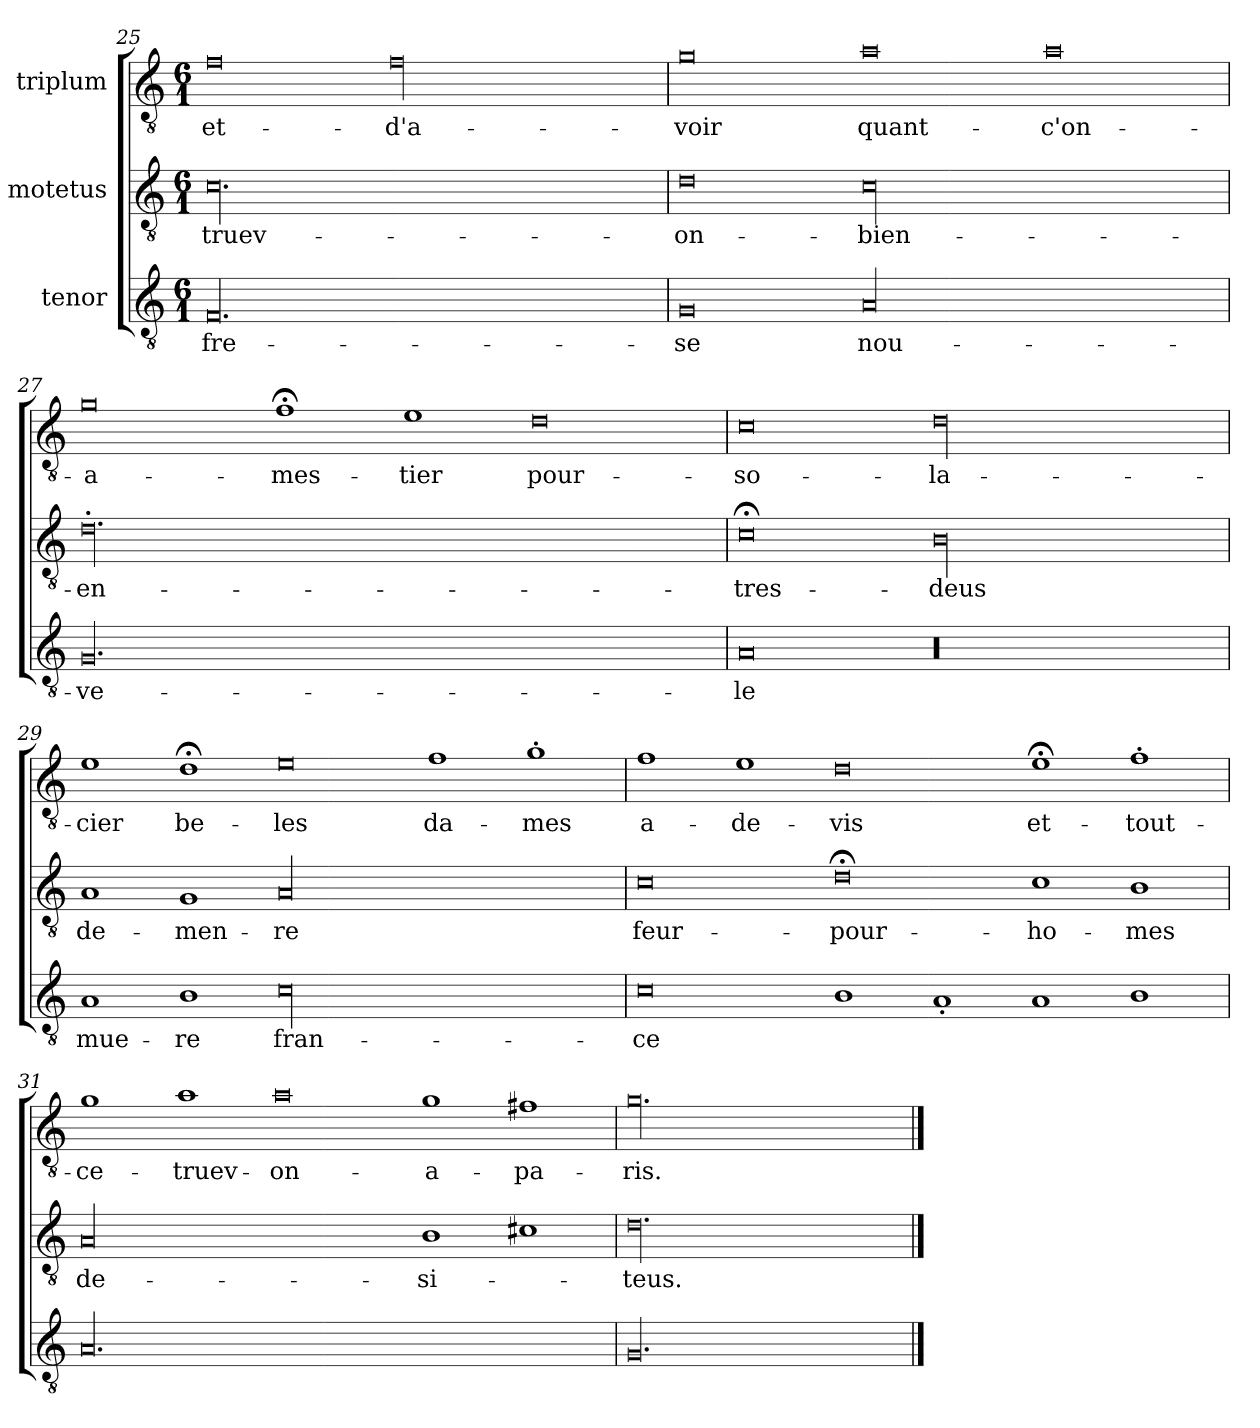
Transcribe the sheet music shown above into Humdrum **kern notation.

**kern	**text	**kern	**text	**kern	**text
*part3	*part3	*part2	*part2	*part1	*part1
*staff3	*staff3	*staff2	*staff2	*staff1	*staff1
*I"tenor	*	*I"motetus	*	*I"triplum	*
*clefGv2	*	*clefGv2	*	*clefGv2	*
*k[]	*	*k[]	*	*k[]	*
*C:	*	*C:	*	*C:	*
*M6/1	*	*M6/1	*	*M6/1	*
=25	=25	=25	=25	=25	=25
00.F/	fre-	00.c\	truev-	0f\	et-
.	.	.	.	00f\	d'a-
=26	=26	=26	=26	=26	=26
0G/	-se	0d\	on-	0g\	-voir
00A/	nou-	00c\	bien-	0a\	quant-
.	.	.	.	0a\	c'on-
=27	=27	=27	=27	=27	=27
00.G/	-ve-	00.d'\	en-	0g\	a-
.	.	.	.	1f;<\	mes-
.	.	.	.	1e\	-tier
.	.	.	.	0d\	pour-
=28	=28	=28	=28	=28	=28
0A/	-le	0c;<\	-tres-	0c\	so-
00r	.	00B\	-deus	00d\	-la-
=29	=29	=29	=29	=29	=29
1A/	mue-	1A/	de-	1e\	-cier
1B\	-re	1G/	men-	1d;<\	be-
00c\	fran-	00A/	-re	0e\	-les
.	.	.	.	1f\	da-
.	.	.	.	1g'\	-mes
!!LO:PB:g=z
=30	=30	=30	=30	=30	=30
0c\	-ce	0c\	feur-	1f\	a-
.	.	.	.	1e\	de-
1B\	.	0d;<\	pour-	0d\	-vis
1A'/	.	.	.	.	.
1A/	.	1c\	ho-	1e;<\	et-
1B\	.	1B\	-mes	1f'\	tout-
=31	=31	=31	=31	=31	=31
00.A/	.	00A/	de-	1g\	ce-
.	.	.	.	1a\	truev-
.	.	.	.	0a\	on-
.	.	1B\	-si-	1g\	a-
.	.	1c#X\	.	1f#X\	pa-
=32	=32	=32	=32	=32	=32
00.G/	.	00.d\	-teus.	00.g\	-ris.
==	==	==	==	==	==
*-	*-	*-	*-	*-	*-
